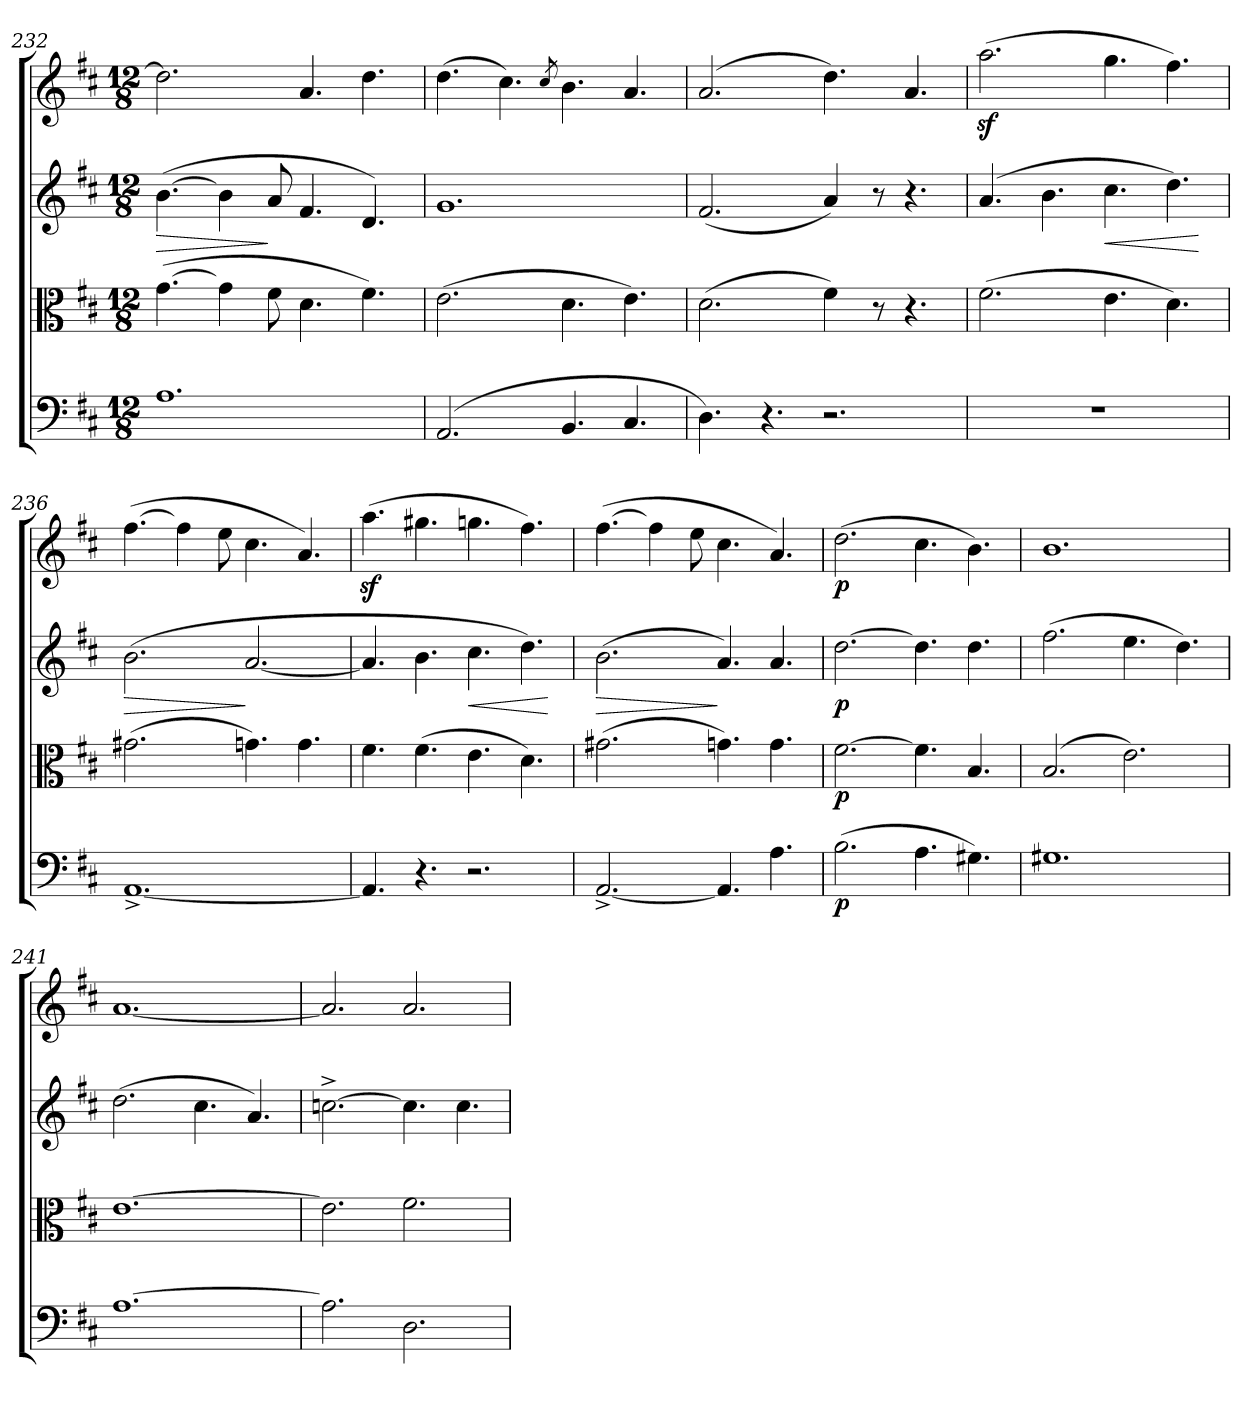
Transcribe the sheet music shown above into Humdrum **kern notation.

**kern	**dynam	**kern	**dynam	**kern	**dynam	**kern	**dynam
*part4	*part4	*part3	*part3	*part2	*part2	*part1	*part1
*staff4	*staff4	*staff3	*staff3	*staff2	*staff2	*staff1	*staff1
*clefF4	*	*clefC3	*	*clefG2	*	*clefG2	*
*k[f#c#]	*	*k[f#c#]	*	*k[f#c#]	*	*k[f#c#]	*
*M12/8	*	*M12/8	*	*M12/8	*	*M12/8	*
=232	=232	=232	=232	=232	=232	=232	=232
!	!	!	!	!	!LO:HP:b	!	!
1.A	.	(>[4.g\	.	(>[4.b\	>	2.dd\]	.
.	.	4g\]	.	4b\]	.	.	.
.	.	8f#\	.	8a/	]	.	.
.	.	4.d\	.	4.f#/	.	4.a/	.
.	.	4.f#\)	.	4.d/)	.	4.dd\	.
=233	=233	=233	=233	=233	=233	=233	=233
(<2.AA/	.	(>2.e\	.	1.g	.	(>4.dd\	.
.	.	.	.	.	.	4.cc#\)	.
.	.	.	.	.	.	8qcc#/	.
4.BB/	.	4.d\	.	.	.	4.b\	.
4.C#/	.	4.e\)	.	.	.	4.a/	.
!!LO:LB:g=z
=234	=234	=234	=234	=234	=234	=234	=234
4.D\)	.	(>2.d\	.	(<2.f#/	.	(>2.a/	.
4.r	.	.	.	.	.	.	.
2.r	.	4f#\)	.	4a/)	.	4.dd\)	.
.	.	8r	.	8r	.	.	.
.	.	4.r	.	4.r	.	4.a/	.
=235	=235	=235	=235	=235	=235	=235	=235
1.r	.	(>2.f#\	.	(>4.a/	.	(>2.aaz<\	.
.	.	.	.	4.b\	.	.	.
!	!	!	!	!	!LO:HP:b	!	!
.	.	4.e\	.	4.cc#\	<	4.gg\	.
.	.	4.d\)	.	4.dd\)	.	4.ff#\)	.
.	.	.	.	.	[	.	.
=236	=236	=236	=236	=236	=236	=236	=236
!	!	!	!	!	!LO:HP:b	!	!
[1.AA^	.	(>2.g#X\	.	(>2.b\	>	(>[4.ff#\	.
.	.	.	.	.	.	4ff#\]	.
.	.	.	.	.	.	8ee\	.
.	.	4.gn\)	.	[2.a/	]	4.cc#\	.
.	.	4.g\	.	.	.	4.a/)	.
=237	=237	=237	=237	=237	=237	=237	=237
4.AA/]	.	4.f#\	.	4.a/]	.	(>4.aaz<\	.
4.r	.	(>4.f#\	.	4.b\	.	4.gg#X\	.
!	!	!	!	!	!LO:HP:b	!	!
2.r	.	4.e\	.	4.cc#\	<	4.ggn\	.
.	.	4.d\)	.	4.dd\)	.	4.ff#\)	.
.	.	.	.	.	[	.	.
=238	=238	=238	=238	=238	=238	=238	=238
!	!	!	!	!	!LO:HP:b	!	!
[2.AA^/	.	(>2.g#X\	.	(>2.b\	>	(>[4.ff#\	.
.	.	.	.	.	.	4ff#\]	.
.	.	.	.	.	.	8ee\	.
4.AA/]	.	4.gn\)	.	4.a/)	]	4.cc#\	.
4.A\	.	4.g\	.	4.a/	.	4.a/)	.
=239	=239	=239	=239	=239	=239	=239	=239
!	!LO:DY:b	!	!LO:DY:b	!	!LO:DY:b	!	!LO:DY:b
(>2.B\	p	[2.f#\	p	[2.dd\	p	(>2.dd\	p
4.A\	.	4.f#\]	.	4.dd\]	.	4.cc#\	.
4.G#X\)	.	4.B/	.	4.dd\	.	4.b\)	.
!!LO:LB:g=z
=240	=240	=240	=240	=240	=240	=240	=240
1.G#X	.	(>2.B/	.	(>2.ff#\	.	1.b	.
.	.	2.e\)	.	4.ee\	.	.	.
.	.	.	.	4.dd\)	.	.	.
=241	=241	=241	=241	=241	=241	=241	=241
[1.A	.	[1.e	.	(>2.dd\	.	[1.a	.
.	.	.	.	4.cc#\	.	.	.
.	.	.	.	4.a/)	.	.	.
=242	=242	=242	=242	=242	=242	=242	=242
2.A\]	.	2.e\]	.	[2.ccn^\	.	2.a/]	.
2.D\	.	2.f#\	.	4.cc\]	.	2.a/	.
.	.	.	.	4.cc\	.	.	.
=	=	=	=	=	=	=	=
*-	*-	*-	*-	*-	*-	*-	*-
